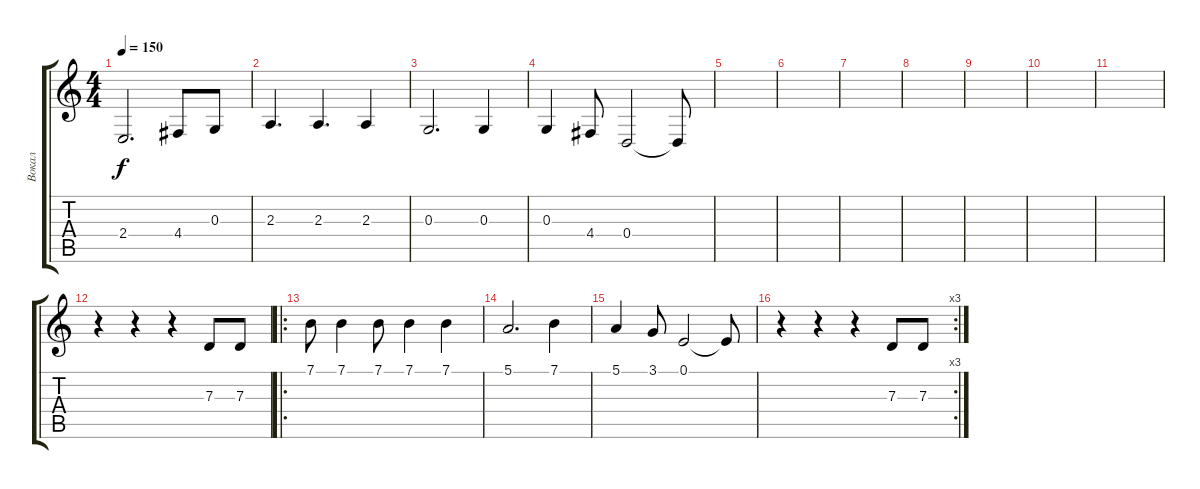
\track ("Вокал" "Вокал") {instrument lead5charang}
\staff {score tabs}
\tuning (E4 B3 G3 D3 A2 E2) {hide}
\ts (4 4)
\tempo 150
\clef g2
\ks c
2.4{t}.2{d dy f} 4.4.8 0.3.8 |
2.3.4{d} 2.3.4{d} 2.3.4 |
0.3.2{d} 0.3.4 |
0.3.4 4.4.8 0.4.2 0.4{t}.8 |
|
|
|
|
|
|
|
r.4 r.4 r.4 7.3.8 7.3.8 |
\ro
7.1.8 7.1.4 7.1.8 7.1.4 7.1.4 |
5.1.2{d} 7.1.4 |
5.1.4 3.1.8 0.1.2 0.1{t}.8 |
\rc 3
r.4 r.4 r.4 7.3.8 7.3.8
